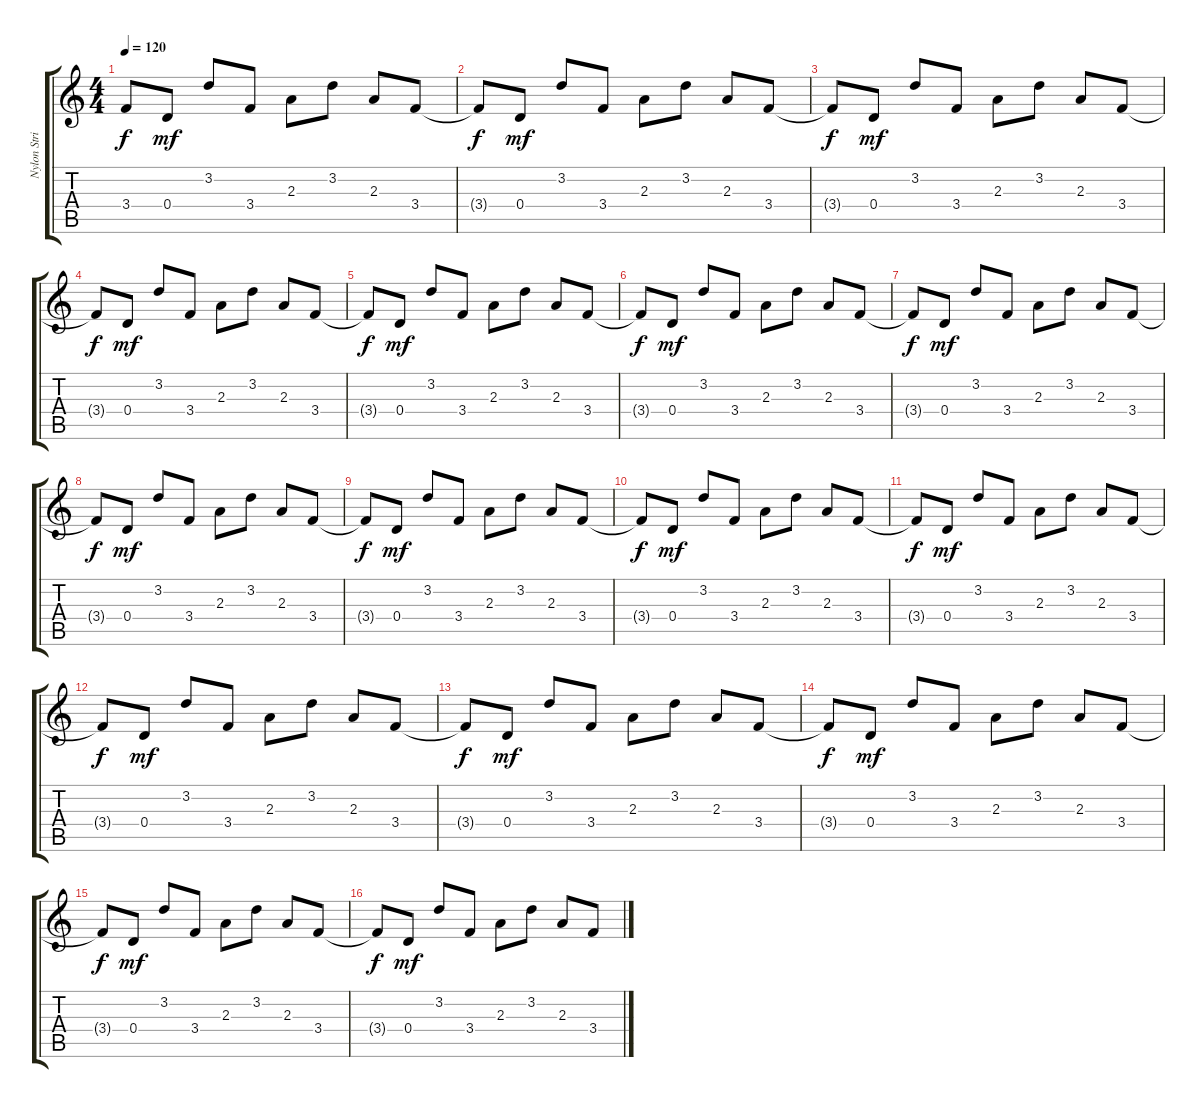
\track ("Nylon String Guitar" "Nylon Stri") {instrument acousticguitarnylon}
\staff {score tabs}
\tuning (E4 B3 G3 D3 A2 E2) {hide}
\ts (4 4)
\tempo 120
\clef g2
\ks c
3.4{t}.8{dy f} 0.4.8{dy mf} 3.2.8 3.4.8 2.3.8 3.2.8 2.3.8 3.4.8 |
3.4{t}.8{dy f} 0.4.8{dy mf} 3.2.8 3.4.8 2.3.8 3.2.8 2.3.8 3.4.8 |
3.4{t}.8{dy f} 0.4.8{dy mf} 3.2.8 3.4.8 2.3.8 3.2.8 2.3.8 3.4.8 |
3.4{t}.8{dy f} 0.4.8{dy mf} 3.2.8 3.4.8 2.3.8 3.2.8 2.3.8 3.4.8 |
3.4{t}.8{dy f} 0.4.8{dy mf} 3.2.8 3.4.8 2.3.8 3.2.8 2.3.8 3.4.8 |
3.4{t}.8{dy f} 0.4.8{dy mf} 3.2.8 3.4.8 2.3.8 3.2.8 2.3.8 3.4.8 |
3.4{t}.8{dy f} 0.4.8{dy mf} 3.2.8 3.4.8 2.3.8 3.2.8 2.3.8 3.4.8 |
3.4{t}.8{dy f} 0.4.8{dy mf} 3.2.8 3.4.8 2.3.8 3.2.8 2.3.8 3.4.8 |
3.4{t}.8{dy f} 0.4.8{dy mf} 3.2.8 3.4.8 2.3.8 3.2.8 2.3.8 3.4.8 |
3.4{t}.8{dy f} 0.4.8{dy mf} 3.2.8 3.4.8 2.3.8 3.2.8 2.3.8 3.4.8 |
3.4{t}.8{dy f} 0.4.8{dy mf} 3.2.8 3.4.8 2.3.8 3.2.8 2.3.8 3.4.8 |
3.4{t}.8{dy f} 0.4.8{dy mf} 3.2.8 3.4.8 2.3.8 3.2.8 2.3.8 3.4.8 |
3.4{t}.8{dy f} 0.4.8{dy mf} 3.2.8 3.4.8 2.3.8 3.2.8 2.3.8 3.4.8 |
3.4{t}.8{dy f} 0.4.8{dy mf} 3.2.8 3.4.8 2.3.8 3.2.8 2.3.8 3.4.8 |
3.4{t}.8{dy f} 0.4.8{dy mf} 3.2.8 3.4.8 2.3.8 3.2.8 2.3.8 3.4.8 |
3.4{t}.8{dy f} 0.4.8{dy mf} 3.2.8 3.4.8 2.3.8 3.2.8 2.3.8 3.4.8
